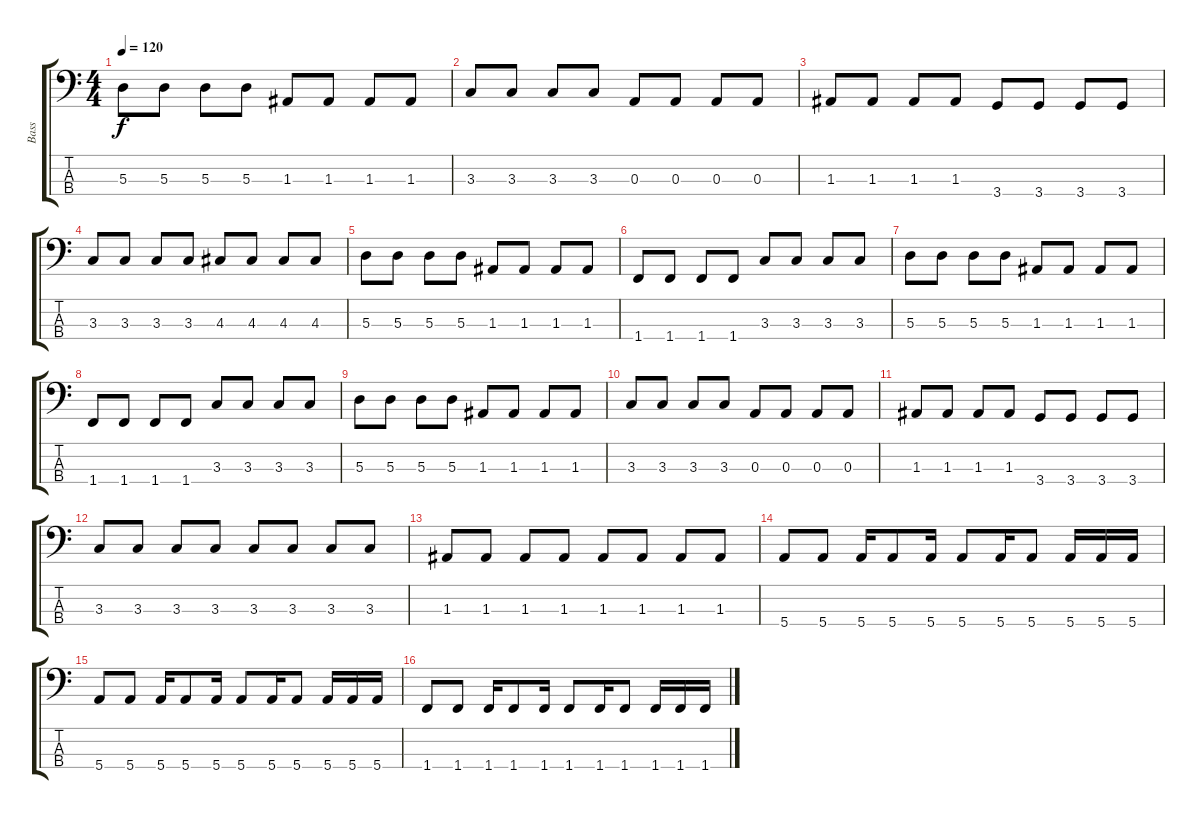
\track ("Bass" "Bass") {instrument electricbassfinger}
\staff {score tabs}
\tuning (G2 D2 A1 E1) {hide}
\ts (4 4)
\tempo 120
\clef f4
\ks c
5.3.8{dy f} 5.3.8 5.3.8 5.3.8 1.3.8 1.3.8 1.3.8 1.3.8 |
3.3.8 3.3.8 3.3.8 3.3.8 0.3.8 0.3.8 0.3.8 0.3.8 |
1.3.8 1.3.8 1.3.8 1.3.8 3.4.8 3.4.8 3.4.8 3.4.8 |
3.3.8 3.3.8 3.3.8 3.3.8 4.3.8 4.3.8 4.3.8 4.3.8 |
5.3.8 5.3.8 5.3.8 5.3.8 1.3.8 1.3.8 1.3.8 1.3.8 |
1.4.8 1.4.8 1.4.8 1.4.8 3.3.8 3.3.8 3.3.8 3.3.8 |
5.3.8 5.3.8 5.3.8 5.3.8 1.3.8 1.3.8 1.3.8 1.3.8 |
1.4.8 1.4.8 1.4.8 1.4.8 3.3.8 3.3.8 3.3.8 3.3.8 |
5.3.8 5.3.8 5.3.8 5.3.8 1.3.8 1.3.8 1.3.8 1.3.8 |
3.3.8 3.3.8 3.3.8 3.3.8 0.3.8 0.3.8 0.3.8 0.3.8 |
1.3.8 1.3.8 1.3.8 1.3.8 3.4.8 3.4.8 3.4.8 3.4.8 |
3.3.8 3.3.8 3.3.8 3.3.8 3.3.8 3.3.8 3.3.8 3.3.8 |
1.3.8 1.3.8 1.3.8 1.3.8 1.3.8 1.3.8 1.3.8 1.3.8 |
5.4.8 5.4.8 5.4.16 5.4.8 5.4.16 5.4.8 5.4.16 5.4.8 5.4.16 5.4.16 5.4.16 |
5.4.8 5.4.8 5.4.16 5.4.8 5.4.16 5.4.8 5.4.16 5.4.8 5.4.16 5.4.16 5.4.16 |
1.4.8 1.4.8 1.4.16 1.4.8 1.4.16 1.4.8 1.4.16 1.4.8 1.4.16 1.4.16 1.4.16
